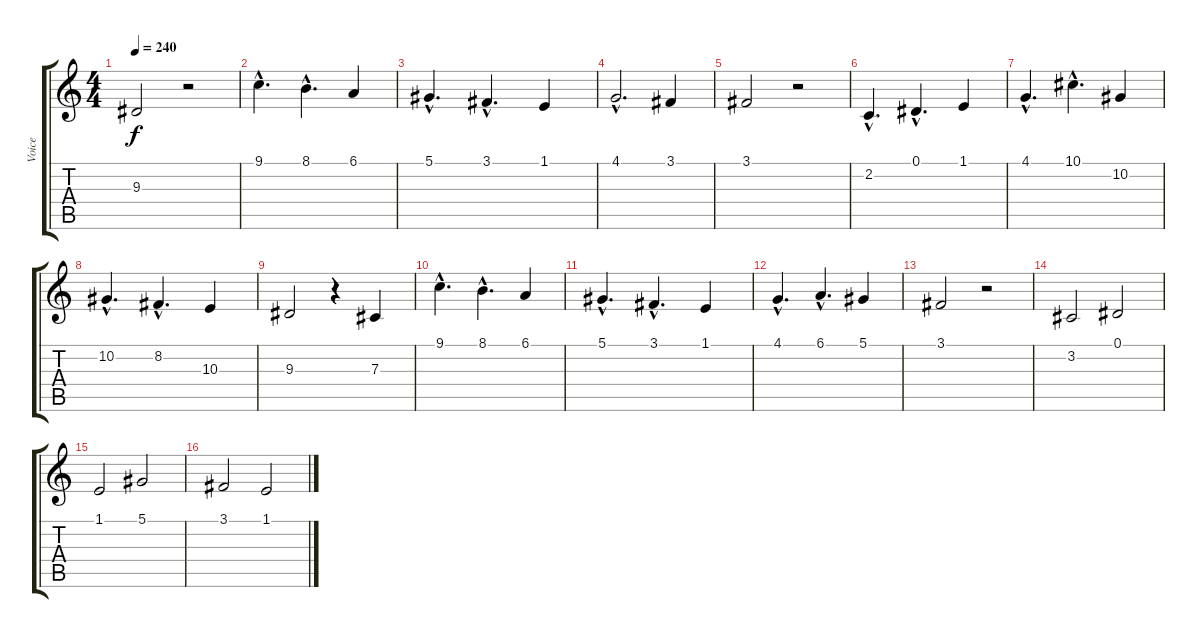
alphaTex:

\track ("Voice" "Voice") {instrument violin}
\staff {score tabs}
\tuning (Eb4 Bb3 Gb3 Db3 Ab2 Eb2) {hide}
\ts (4 4)
\tempo 240
\clef g2
\ks c
9.3.2{dy f} r.2 |
9.1{hac}.4{d} 8.1{hac}.4{d} 6.1.4 |
5.1{hac}.4{d} 3.1{hac}.4{d} 1.1.4 |
4.1{hac}.2{d} 3.1.4 |
3.1.2 r.2 |
2.2{hac}.4{d} 0.1{hac}.4{d} 1.1.4 |
4.1{hac}.4{d} 10.1{hac}.4{d} 10.2.4 |
10.2{hac}.4{d} 8.2{hac}.4{d} 10.3.4 |
9.3.2 r.4 7.3.4 |
9.1{hac}.4{d} 8.1{hac}.4{d} 6.1.4 |
5.1{hac}.4{d} 3.1{hac}.4{d} 1.1.4 |
4.1{hac}.4{d} 6.1{hac}.4{d} 5.1.4 |
3.1.2 r.2 |
3.2.2 0.1.2 |
1.1.2 5.1.2 |
3.1.2 1.1.2
